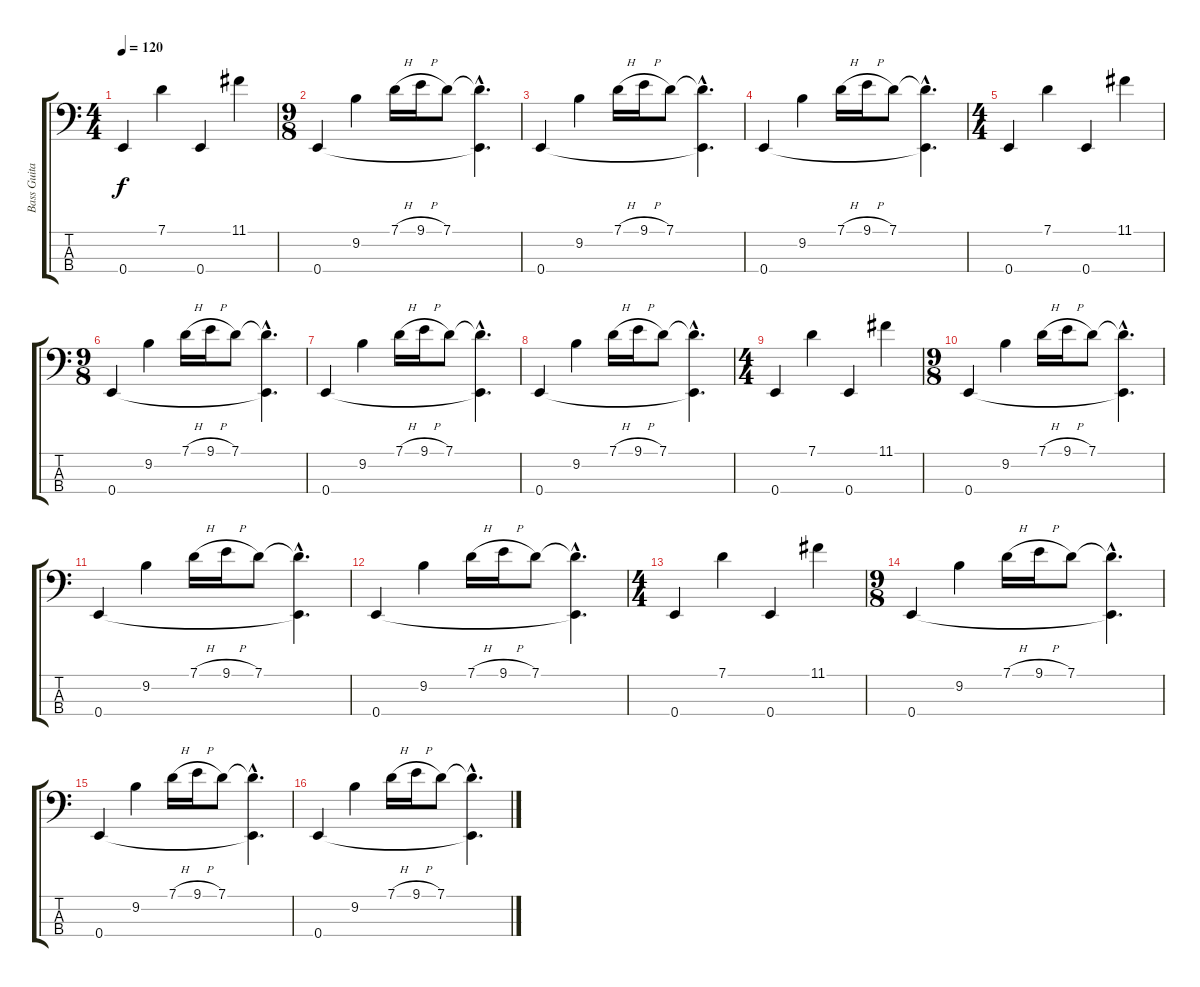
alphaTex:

\track ("Bass Guitar" "Bass Guita") {instrument electricbassfinger}
\staff {score tabs}
\tuning (G2 D2 A1 E1) {hide}
\ts (4 4)
\tempo 120
\clef f4
\ks c
0.4.4{dy f} 7.1.4 0.4.4 11.1.4 |
\ts (9 8)
0.4.4 9.2.4 7.1{h}.16 9.1{h}.16 7.1.8 (7.1{hac t} 0.4{hac t}).4{d} |
0.4.4 9.2.4 7.1{h}.16 9.1{h}.16 7.1.8 (7.1{hac t} 0.4{hac t}).4{d} |
0.4.4 9.2.4 7.1{h}.16 9.1{h}.16 7.1.8 (7.1{hac t} 0.4{hac t}).4{d} |
\ts (4 4)
0.4.4 7.1.4 0.4.4 11.1.4 |
\ts (9 8)
0.4.4 9.2.4 7.1{h}.16 9.1{h}.16 7.1.8 (7.1{hac t} 0.4{hac t}).4{d} |
0.4.4 9.2.4 7.1{h}.16 9.1{h}.16 7.1.8 (7.1{hac t} 0.4{hac t}).4{d} |
0.4.4 9.2.4 7.1{h}.16 9.1{h}.16 7.1.8 (7.1{hac t} 0.4{hac t}).4{d} |
\ts (4 4)
0.4.4 7.1.4 0.4.4 11.1.4 |
\ts (9 8)
0.4.4 9.2.4 7.1{h}.16 9.1{h}.16 7.1.8 (7.1{hac t} 0.4{hac t}).4{d} |
0.4.4 9.2.4 7.1{h}.16 9.1{h}.16 7.1.8 (7.1{hac t} 0.4{hac t}).4{d} |
0.4.4 9.2.4 7.1{h}.16 9.1{h}.16 7.1.8 (7.1{hac t} 0.4{hac t}).4{d} |
\ts (4 4)
0.4.4 7.1.4 0.4.4 11.1.4 |
\ts (9 8)
0.4.4 9.2.4 7.1{h}.16 9.1{h}.16 7.1.8 (7.1{hac t} 0.4{hac t}).4{d} |
0.4.4 9.2.4 7.1{h}.16 9.1{h}.16 7.1.8 (7.1{hac t} 0.4{hac t}).4{d} |
0.4.4 9.2.4 7.1{h}.16 9.1{h}.16 7.1.8 (7.1{hac t} 0.4{hac t}).4{d}
